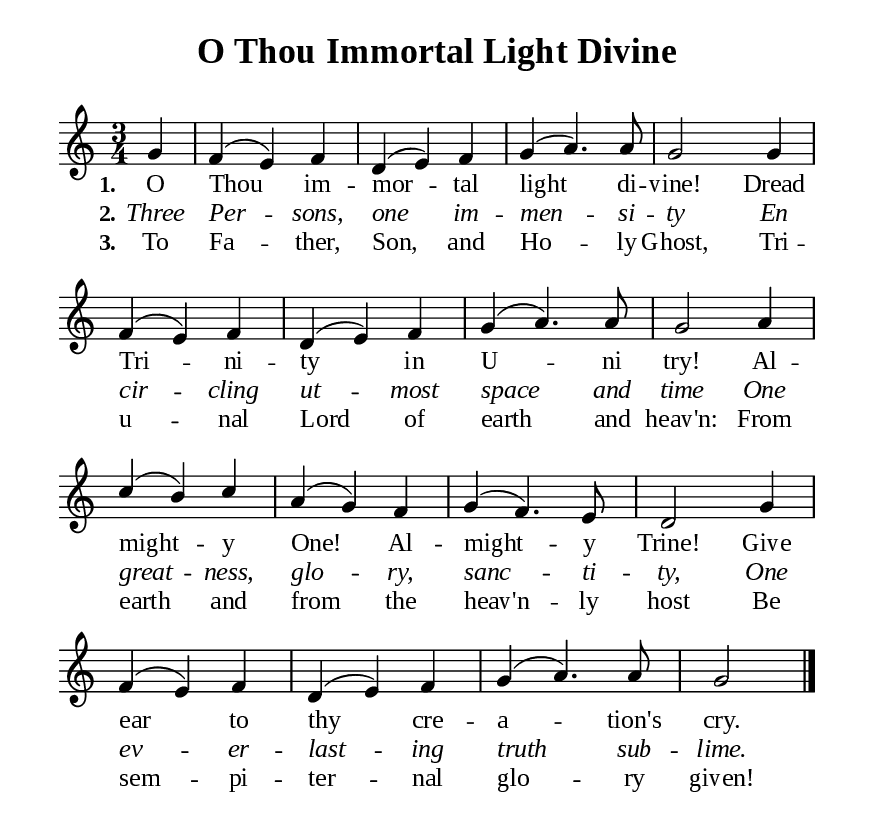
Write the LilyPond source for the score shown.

\version "2.18.2"

\header {
  title = "O Thou Immortal Light Divine"
  composer = " "
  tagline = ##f
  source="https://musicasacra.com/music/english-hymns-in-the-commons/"
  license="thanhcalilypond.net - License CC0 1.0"
}

global= {
  \key c \major
  \time 3/4
  \override Score.BarNumber.break-visibility = ##(#f #f #f)
  \override Lyrics.LyricSpace.minimum-distance = #4.0
}

\paper {
  #(set-paper-size "a5")
  top-margin = 10\mm
  bottom-margin = 10\mm
  left-margin = 10\mm
  right-margin = 10\mm
  indent = #0
  #(define fonts
	 (make-pango-font-tree "Liberation Serif"
	 		       "Liberation Serif"
			       "Liberation Serif"
			       (/ 20 20)))
  system-system-spacing = #'((basic-distance . 3) (padding . 3))
}

printItalic = \with {
  \override LyricText.font-shape = #'italic
}

% Verse music
musicVerseSoprano = \relative c'' {
                    \partial 4 g4 |
  %{	01	%} f (e) f |
  %{	02	%} d (e) f |
  %{	03	%} g (a4.) a8 |
  %{	04	%} g2 g4 |
  %{	05	%} f (e) f |
  %{	06	%} d (e) f |
  %{	07	%} g (a4.) a8 |
  %{	08	%} g2 a4 |
  %{	09	%} c (b) c |
  %{	10	%} a (g) f |
  %{	11	%} g (f4.) e8 |
  %{	12	%} d2 g4 |
  %{	13	%} f (e) f |
  %{	14	%} d (e) f |
  %{	15	%} g (a4.) a8 |
                    g2 \bar "|."
}

% Verse lyrics
verseOne = \lyricmode {
  \set stanza = #"1."
  O Thou im -- mor -- tal light di -- vine!
  Dread Tri -- ni -- ty in U -- ni try!
  Al -- might -- y One! Al -- might -- y Trine!
  Give ear to thy cre -- a -- tion's cry.
}

verseTwo = \lyricmode {
  \set stanza = #"2."
  Three Per -- sons, one im -- men -- si -- ty
  En cir -- cling ut -- most space and time
  One great -- ness, glo -- ry, sanc -- ti -- ty,
  One ev -- er -- last -- ing truth sub -- lime.
}

verseThree = \lyricmode {
  \set stanza = #"3."
  To Fa -- ther, Son, and Ho -- ly Ghost,
  Tri -- u -- nal Lord of earth and heav'n:
  From earth and from the heav'n -- ly host
  Be sem -- pi -- ter -- nal glo -- ry given!
}

% Layout
\score {
    \new ChoirStaff <<
      \new Staff <<
        \clef "treble"
        \new Voice = "sopranos" { \global \stemUp \slurUp \musicVerseSoprano }
      >>
      \new Lyrics \lyricsto sopranos \verseOne
      \new Lyrics \printItalic \lyricsto sopranos \verseTwo
      \new Lyrics \lyricsto sopranos \verseThree
    >>
}
